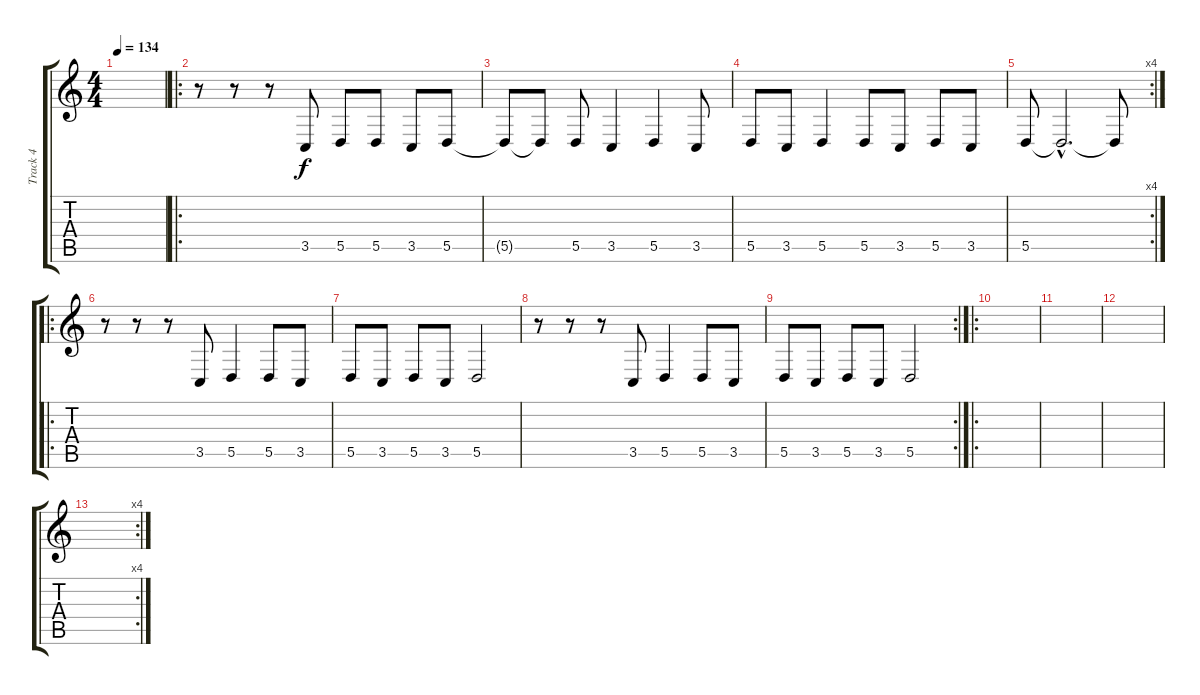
\track ("Track 4" "Track 4") {instrument baritonesax}
\staff {score tabs}
\tuning (E4 B3 G3 D3 A2 E2) {hide}
\ts (4 4)
\tempo 134
\clef g2
\ks c
|
\ro
r.8 r.8 r.8 3.5.8 5.5.8 5.5.8 3.5.8 5.5.8 |
5.5{t}.8 5.5{t}.8 5.5.8 3.5.4 5.5.4 3.5.8 |
5.5.8 3.5.8 5.5.4 5.5.8 3.5.8 5.5.8 3.5.8 |
\rc 4
5.5.8 5.5{hac t}.2{d} 5.5{t}.8 |
\ro
r.8 r.8 r.8 3.5.8 5.5.4 5.5.8 3.5.8 |
5.5.8 3.5.8 5.5.8 3.5.8 5.5.2 |
r.8 r.8 r.8 3.5.8 5.5.4 5.5.8 3.5.8 |
\rc 2
5.5.8 3.5.8 5.5.8 3.5.8 5.5.2 |
\ro
|
|
|
\rc 4
